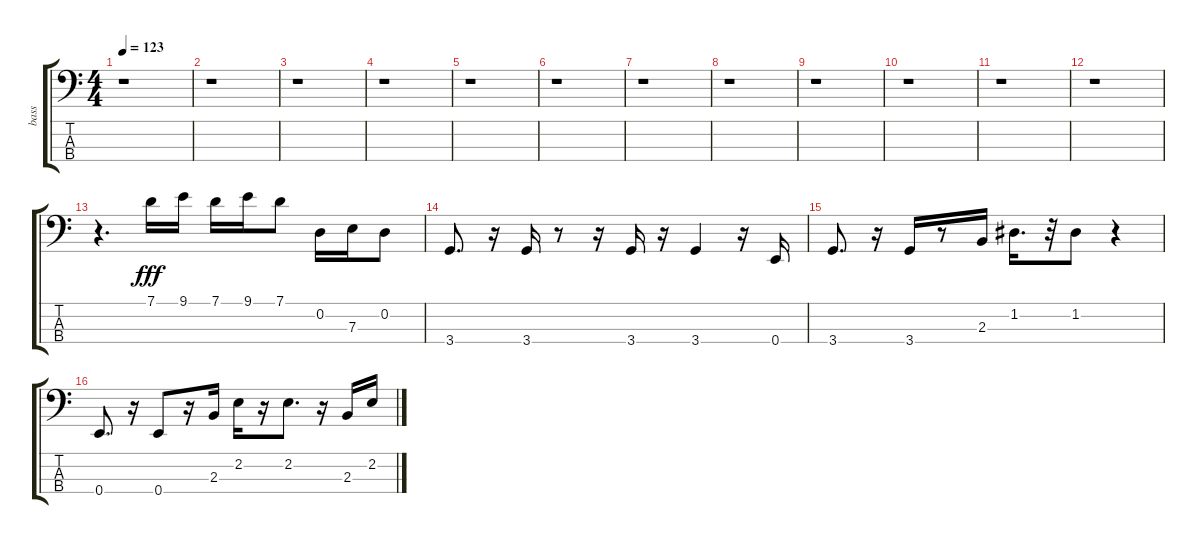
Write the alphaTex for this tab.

\track ("bass    " "bass    ") {instrument electricbassfinger}
\staff {score tabs}
\tuning (G2 D2 A1 E1) {hide}
\ts (4 4)
\tempo 123
\clef f4
\ks c
r.1{dy f} |
r.1 |
r.1 |
r.1 |
r.1 |
r.1 |
r.1 |
r.1 |
r.1 |
r.1 |
r.1 |
r.1 |
r.4{d} 7.1.16{dy fff} 9.1.16 7.1.16 9.1.16 7.1.8 0.2.16 7.3.16 0.2.8 |
3.4.8{d} r.16 3.4.16 r.8 r.16 3.4.16 r.16 3.4.4 r.16 0.4.16 |
3.4.8{d} r.16 3.4.16 r.8 2.3.16 1.2.16{d} r.32 1.2.8 r.4 |
0.4.8{d} r.16 0.4.8 r.16 2.3.16 2.2.16 r.16 2.2.8{d} r.16 2.3.16 2.2.16
